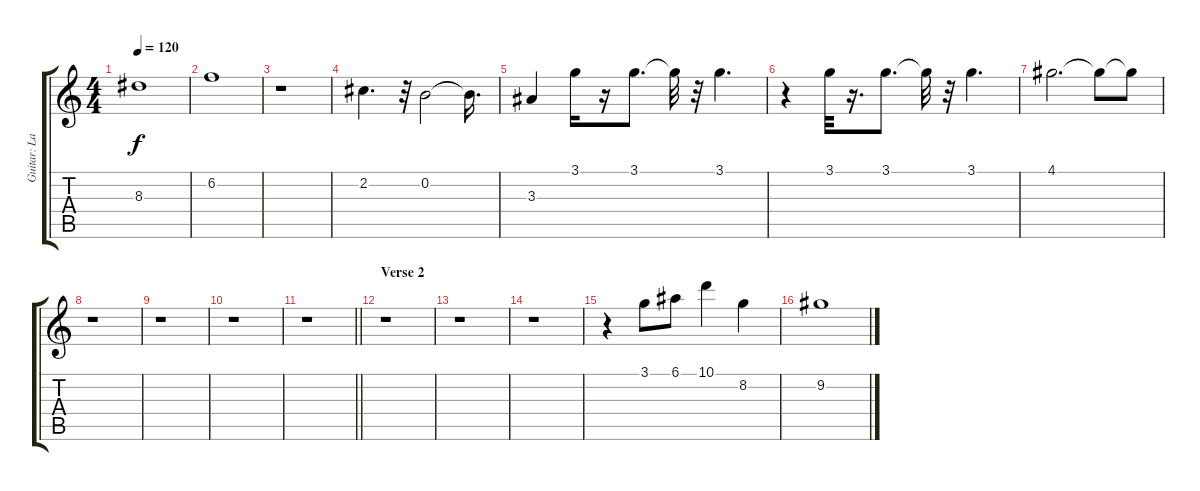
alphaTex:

\track ("Guitar: Larry Carlton" "Guitar: La") {instrument distortionguitar}
\staff {score tabs}
\tuning (E4 B3 G3 D3 A2 E2) {hide}
\ts (4 4)
\tempo 120
\clef g2
\ks c
8.3.1{dy f} |
6.2.1 |
r.1 |
2.2.4{d instrument electricguitarjazz} r.32 0.2.2 0.2{t}.16{d} |
3.3.4 3.1.16 r.16 3.1.8{d} 3.1{t}.32 r.32 3.1.4{d} |
r.4 3.1.32 r.16{d} 3.1.8{d} 3.1{t}.32 r.32 3.1.4{d} |
4.1.2{d} 4.1{t}.8 4.1{t}.8 |
r.1 |
r.1 |
r.1 |
\barLineRight lightlight
r.1 |
\section ("" "Verse 2")
r.1 |
r.1 |
r.1 |
r.4 3.1.8 6.1.8 10.1.4 8.2.4 |
9.2.1
